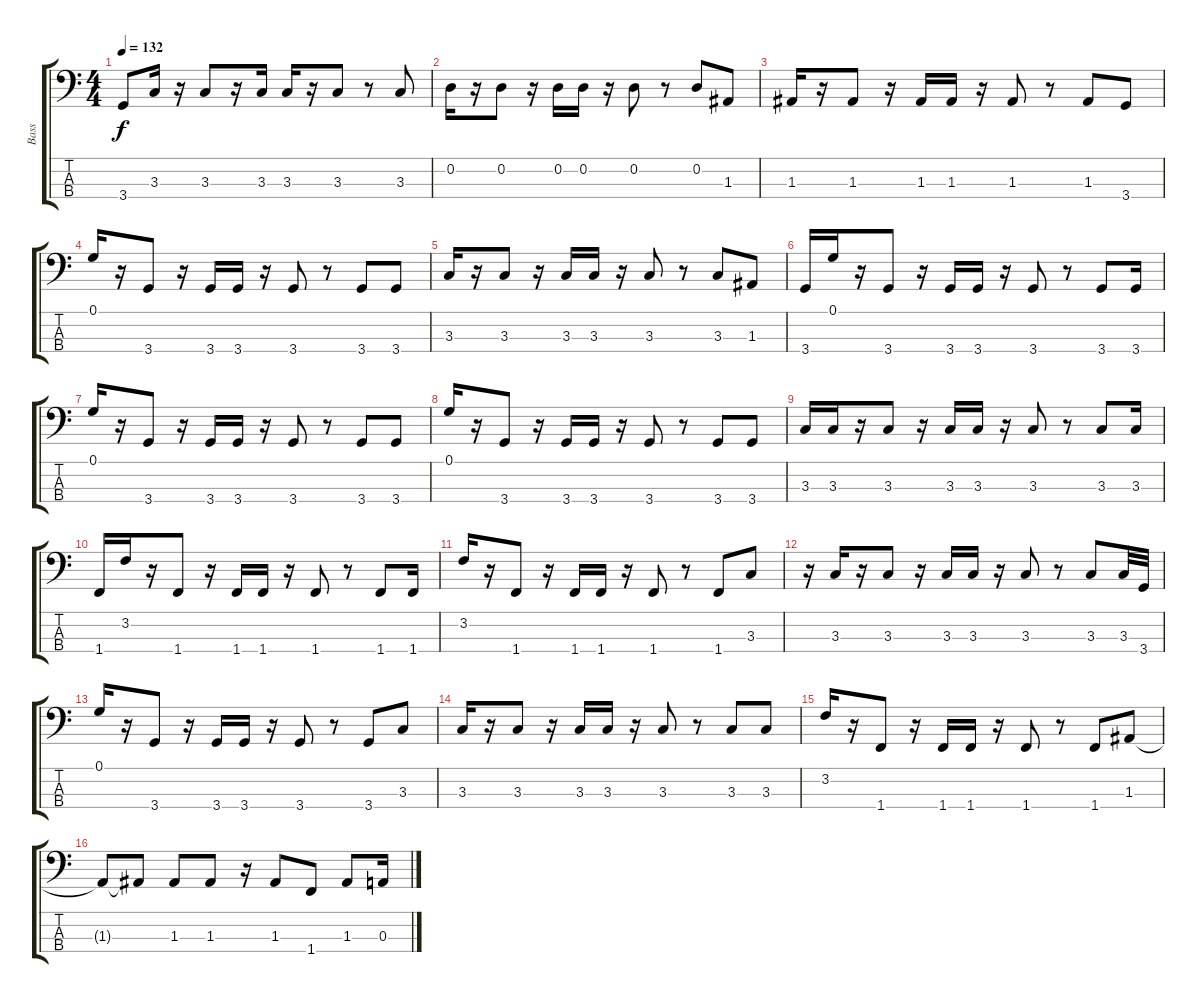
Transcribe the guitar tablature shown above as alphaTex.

\track ("Bass" "Bass") {instrument electricbasspick}
\staff {score tabs}
\tuning (G2 D2 A1 E1) {hide}
\ts (4 4)
\tempo 132
\clef f4
\ks c
3.4.8{dy f} 3.3.16 r.16 3.3.8 r.16 3.3.16 3.3.16 r.16 3.3.8 r.8 3.3.8 |
0.2.16 r.16 0.2.8 r.16 0.2.16 0.2.16 r.16 0.2.8 r.8 0.2.8 1.3.8 |
1.3.16 r.16 1.3.8 r.16 1.3.16 1.3.16 r.16 1.3.8 r.8 1.3.8 3.4.8 |
0.1.16 r.16 3.4.8 r.16 3.4.16 3.4.16 r.16 3.4.8 r.8 3.4.8 3.4.8 |
3.3.16 r.16 3.3.8 r.16 3.3.16 3.3.16 r.16 3.3.8 r.8 3.3.8 1.3.8 |
3.4.16 0.1.16 r.16 3.4.8 r.16 3.4.16 3.4.16 r.16 3.4.8 r.8 3.4.8 3.4.16 |
0.1.16 r.16 3.4.8 r.16 3.4.16 3.4.16 r.16 3.4.8 r.8 3.4.8 3.4.8 |
0.1.16 r.16 3.4.8 r.16 3.4.16 3.4.16 r.16 3.4.8 r.8 3.4.8 3.4.8 |
3.3.16 3.3.16 r.16 3.3.8 r.16 3.3.16 3.3.16 r.16 3.3.8 r.8 3.3.8 3.3.16 |
1.4.16 3.2.16 r.16 1.4.8 r.16 1.4.16 1.4.16 r.16 1.4.8 r.8 1.4.8 1.4.16 |
3.2.16 r.16 1.4.8 r.16 1.4.16 1.4.16 r.16 1.4.8 r.8 1.4.8 3.3.8 |
r.16 3.3.16 r.16 3.3.8 r.16 3.3.16 3.3.16 r.16 3.3.8 r.8 3.3.8 3.3.32 3.4.32 |
0.1.16 r.16 3.4.8 r.16 3.4.16 3.4.16 r.16 3.4.8 r.8 3.4.8 3.3.8 |
3.3.16 r.16 3.3.8 r.16 3.3.16 3.3.16 r.16 3.3.8 r.8 3.3.8 3.3.8 |
3.2.16 r.16 1.4.8 r.16 1.4.16 1.4.16 r.16 1.4.8 r.8 1.4.8 1.3.8 |
1.3{t}.8 1.3{t}.8 1.3.8 1.3.8 r.16 1.3.8 1.4.8 1.3.8 0.3.16
